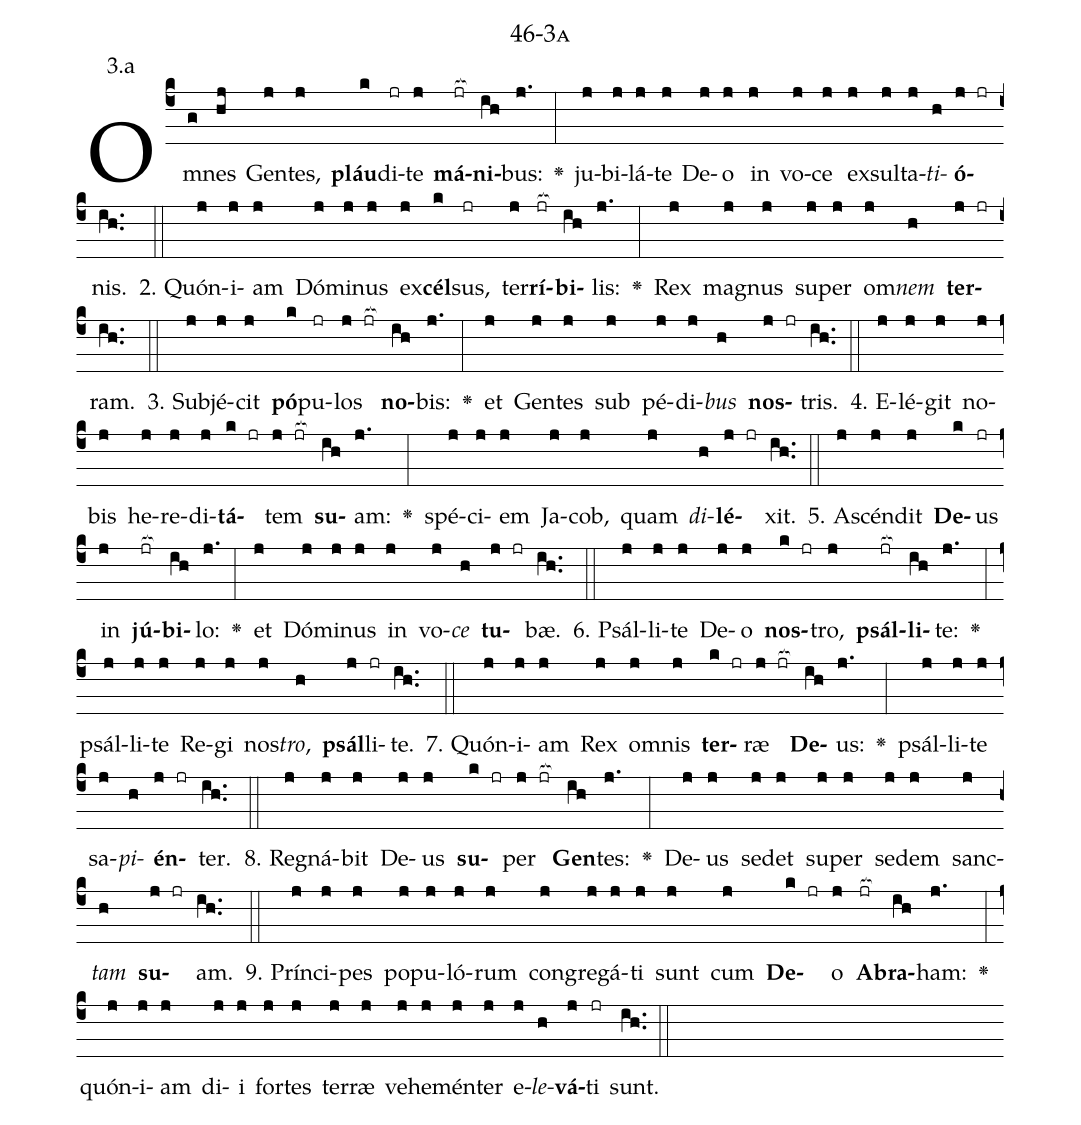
name: 46-3a;
annotation: 3.a;
%%
(c4)Om(g)nes(hj) Gen(j)tes,(j) <b>pláu</b>(k)di(jr)te(j) <b>má</b>(jr[ocb:1{])<b>ni</b>(ih[ocb:0}])bus:(j.) <v>\greheightstar</v>(:) ju(j)bi(j)lá(j)te(j) De(j)o(j) in(j) vo(j)ce(j) ex(j)sul(j)ta(j)<i>ti</i>(h)<b>ó</b>(j jr)nis.(ih..) (::)
2. Quón(j)i(j)am(j) Dó(j)mi(j)nus(j) ex(j)<b>cél</b>(k)sus,(jr) ter(j)<b>rí</b>(jr[ocb:1{])<b>bi</b>(ih[ocb:0}])lis:(j.) <v>\greheightstar</v>(:) Rex(j) ma(j)gnus(j) su(j)per(j) om(j)<i>nem</i>(h) <b>ter</b>(j jr)ram.(ih..) (::)
3. Sub(j)jé(j)cit(j) <b>pó</b>(k)pu(jr)los(j jr[ocb:1{]) <b>no</b>(ih[ocb:0}])bis:(j.) <v>\greheightstar</v>(:) et(j) Gen(j)tes(j) sub(j) pé(j)di(j)<i>bus</i>(h) <b>nos</b>(j jr)tris.(ih..) (::)
4. E(j)lé(j)git(j) no(j)bis(j) he(j)re(j)di(j)<b>tá</b>(k jr)tem(j jr[ocb:1{]) <b>su</b>(ih[ocb:0}])am:(j.) <v>\greheightstar</v>(:) spé(j)ci(j)em(j) Ja(j)cob,(j) quam(j) <i>di</i>(h)<b>lé</b>(j jr)xit.(ih..) (::)
5. A(j)scén(j)dit(j) <b>De</b>(k)us(jr) in(j) <b>jú</b>(jr[ocb:1{])<b>bi</b>(ih[ocb:0}])lo:(j.) <v>\greheightstar</v>(:) et(j) Dó(j)mi(j)nus(j) in(j) vo(j)<i>ce</i>(h) <b>tu</b>(j jr)bæ.(ih..) (::)
6. Psál(j)li(j)te(j) De(j)o(j) <b>nos</b>(k jr)tro,(j) <b>psál</b>(jr[ocb:1{])<b>li</b>(ih[ocb:0}])te:(j.) <v>\greheightstar</v>(:) psál(j)li(j)te(j) Re(j)gi(j) nos(j)<i>tro</i>,(h) <b>psál</b>(j)li(jr)te.(ih..) (::)
7. Quón(j)i(j)am(j) Rex(j) om(j)nis(j) <b>ter</b>(k jr)ræ(j jr[ocb:1{]) <b>De</b>(ih[ocb:0}])us:(j.) <v>\greheightstar</v>(:) psál(j)li(j)te(j) sa(j)<i>pi</i>(h)<b>én</b>(j jr)ter.(ih..) (::)
8. Re(j)gná(j)bit(j) De(j)us(j) <b>su</b>(k jr)per(j jr[ocb:1{]) <b>Gen</b>(ih[ocb:0}])tes:(j.) <v>\greheightstar</v>(:) De(j)us(j) se(j)det(j) su(j)per(j) se(j)dem(j) sanc(j)<i>tam</i>(h) <b>su</b>(j jr)am.(ih..) (::)
9. Prín(j)ci(j)pes(j) po(j)pu(j)ló(j)rum(j) con(j)gre(j)gá(j)ti(j) sunt(j) cum(j) <b>De</b>(k jr)o(j) <b>A</b>(jr[ocb:1{])<b>bra</b>(ih[ocb:0}])ham:(j.) <v>\greheightstar</v>(:) quón(j)i(j)am(j) di(j)i(j) for(j)tes(j) ter(j)ræ(j) ve(j)he(j)mén(j)ter(j) e(j)<i>le</i>(h)<b>vá</b>(j)ti(jr) sunt.(ih..) (::)
